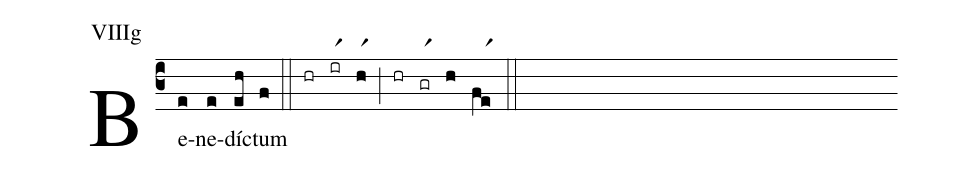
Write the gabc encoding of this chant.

annotation: VIIIg;
%%
(c3) Be(e)ne(e)dí(eh)ctum(f) (::) (hr)(irr1)(hr1)(;)(hr)(grr1)(h)(fer1)(::)
